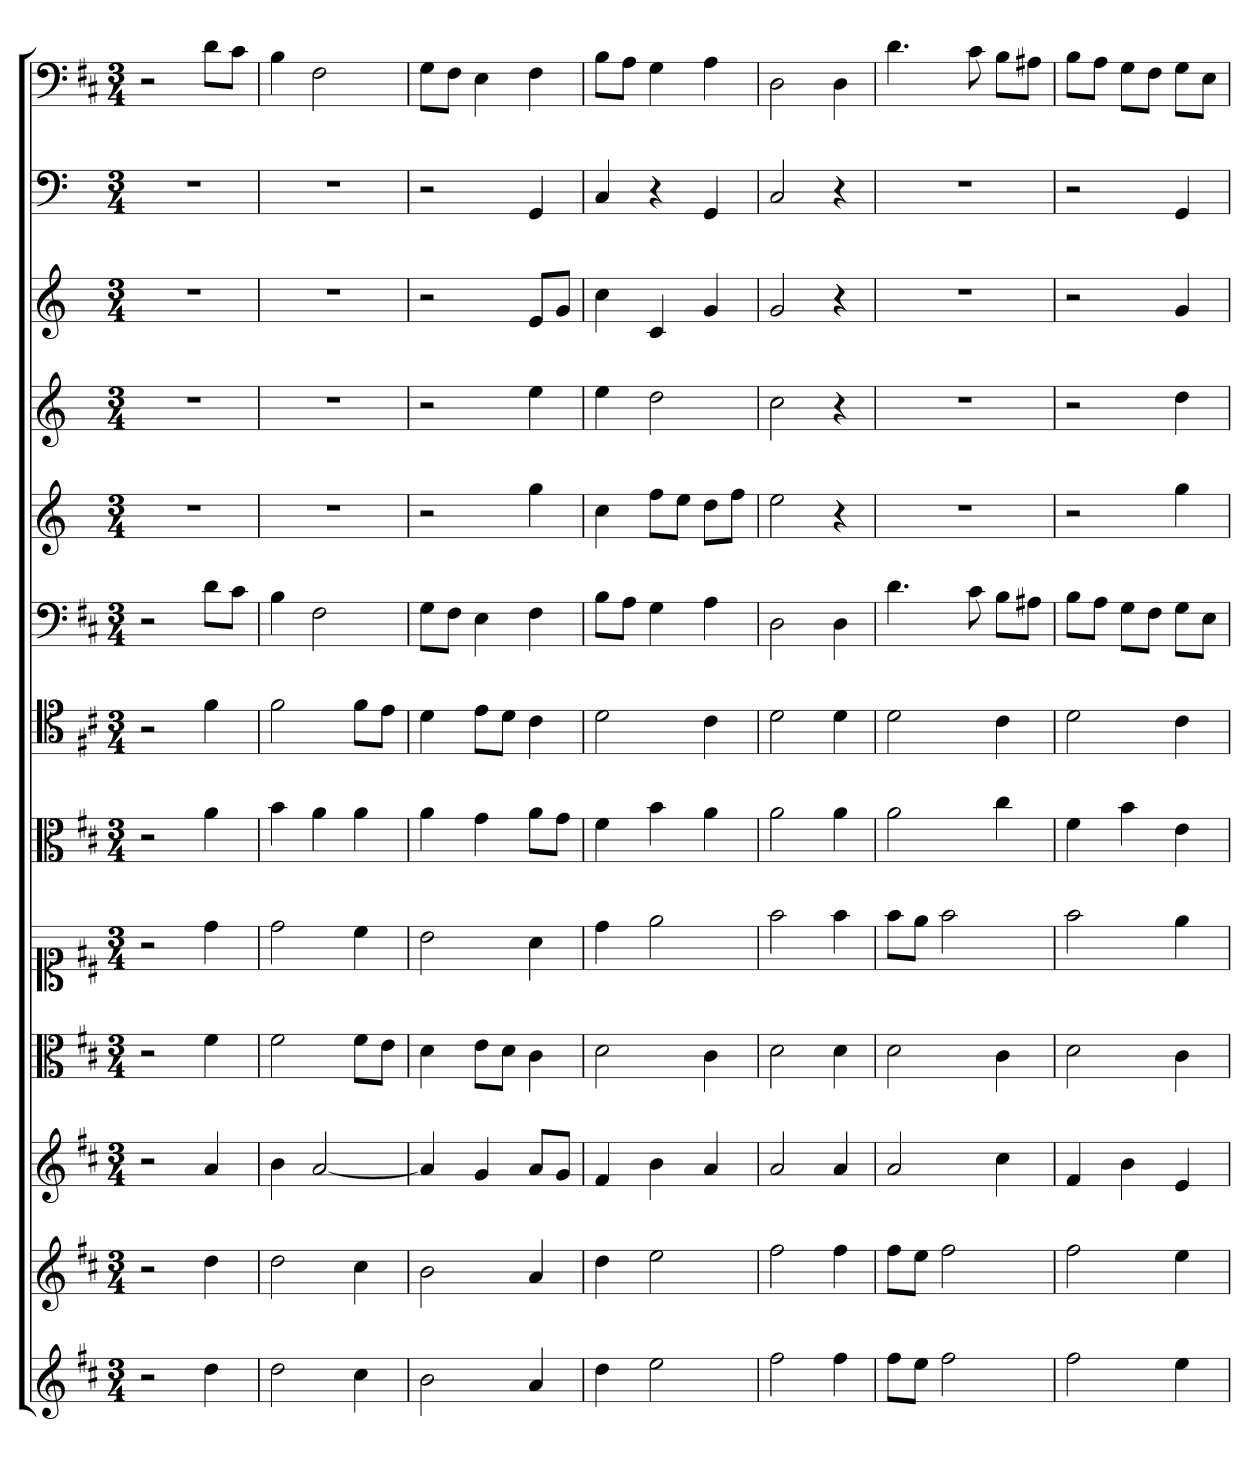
**kern	**kern	**kern	**kern	**kern	**kern	**kern	**kern	**kern	**kern	**kern	**kern	**kern
*part13	*part12	*part11	*part10	*part9	*part8	*part7	*part6	*part5	*part4	*part3	*part2	*part1
*staff13	*staff12	*staff11	*staff10	*staff9	*staff8	*staff7	*staff6	*staff5	*staff4	*staff3	*staff2	*staff1
*	*	*	*clefC3	*clefC1	*clefC3	*clefC4	*clefF4	*	*	*	*clefF4	*clefF4
*k[f#c#]	*k[f#c#]	*k[f#c#]	*k[f#c#]	*k[f#c#]	*k[f#c#]	*k[f#c#]	*k[f#c#]	*k[]	*k[]	*k[]	*k[]	*k[f#c#]
*D:	*D:	*D:	*D:	*D:	*D:	*D:	*D:	*	*	*	*	*D:
*M3/4	*M3/4	*M3/4	*M3/4	*M3/4	*M3/4	*M3/4	*M3/4	*M3/4	*M3/4	*M3/4	*M3/4	*M3/4
=	=	=	=	=	=	=	=	=	=	=	=	=
2r	2r	2r	2r	2r	2r	2r	2r	2.r	2.r	2.r	2.r	2r
4dd	4dd	4a	4f#	4dd	4a	4f#	8d\L	.	.	.	.	8d\L
.	.	.	.	.	.	.	8c#\J	.	.	.	.	8c#\J
=1	=1	=1	=1	=1	=1	=1	=1	=1	=1	=1	=1	=1
2dd	2dd	4b	2f#	2dd	4b	2f#	4B	2.r	2.r	2.r	2.r	4B
.	.	[2a	.	.	4a	.	2F#	.	.	.	.	2F#
4cc#	4cc#	.	8f#\L	4cc#	4a	8f#\L	.	.	.	.	.	.
.	.	.	8e\J	.	.	8e\J	.	.	.	.	.	.
=2	=2	=2	=2	=2	=2	=2	=2	=2	=2	=2	=2	=2
2b	2b	4a]	4d	2b	4a	4d	8G\L	2r	2r	2r	2r	8G\L
.	.	.	.	.	.	.	8F#\J	.	.	.	.	8F#\J
.	.	4g	8e\L	.	4g	8e\L	4E	.	.	.	.	4E
.	.	.	8d\J	.	.	8d\J	.	.	.	.	.	.
4a	4a	8aL	4c#	4a	8a\L	4c#	4F#	4gg	4ee	8eL	4GG	4F#
.	.	8gJ	.	.	8g\J	.	.	.	.	8gJ	.	.
=3	=3	=3	=3	=3	=3	=3	=3	=3	=3	=3	=3	=3
4dd	4dd	4f#	2d	4dd	4f#	2d	8B\L	4cc	4ee	4cc	4C	8B\L
.	.	.	.	.	.	.	8A\J	.	.	.	.	8A\J
2ee	2ee	4b	.	2ee	4b	.	4G	8ffL	2dd	4c	4r	4G
.	.	.	.	.	.	.	.	8eeJ	.	.	.	.
.	.	4a	4c#	.	4a	4c#	4A	8ddL	.	4g	4GG	4A
.	.	.	.	.	.	.	.	8ffJ	.	.	.	.
=4	=4	=4	=4	=4	=4	=4	=4	=4	=4	=4	=4	=4
2ff#	2ff#	2a	2d	2ff#	2a	2d	2D	2ee	2cc	2g	2C	2D
4ff#	4ff#	4a	4d	4ff#	4a	4d	4D	4r	4r	4r	4r	4D
=5	=5	=5	=5	=5	=5	=5	=5	=5	=5	=5	=5	=5
8ff#L	8ff#L	2a	2d	8ff#\L	2a	2d	4.d	2.r	2.r	2.r	2.r	4.d
8eeJ	8eeJ	.	.	8ee\J	.	.	.	.	.	.	.	.
2ff#	2ff#	.	.	2ff#	.	.	.	.	.	.	.	.
.	.	.	.	.	.	.	8c#	.	.	.	.	8c#
.	.	4cc#	4c#	.	4cc#	4c#	8B\L	.	.	.	.	8B\L
.	.	.	.	.	.	.	8A#X\J	.	.	.	.	8A#X\J
=6	=6	=6	=6	=6	=6	=6	=6	=6	=6	=6	=6	=6
2ff#	2ff#	4f#	2d	2ff#	4f#	2d	8B\L	2r	2r	2r	2r	8B\L
.	.	.	.	.	.	.	8A\J	.	.	.	.	8A\J
.	.	4b	.	.	4b	.	8G\L	.	.	.	.	8G\L
.	.	.	.	.	.	.	8F#\J	.	.	.	.	8F#\J
4ee	4ee	4e	4c#	4ee	4e	4c#	8G\L	4gg	4dd	4g	4GG	8G\L
.	.	.	.	.	.	.	8E\J	.	.	.	.	8E\J
=	=	=	=	=	=	=	=	=	=	=	=	=
*-	*-	*-	*-	*-	*-	*-	*-	*-	*-	*-	*-	*-
